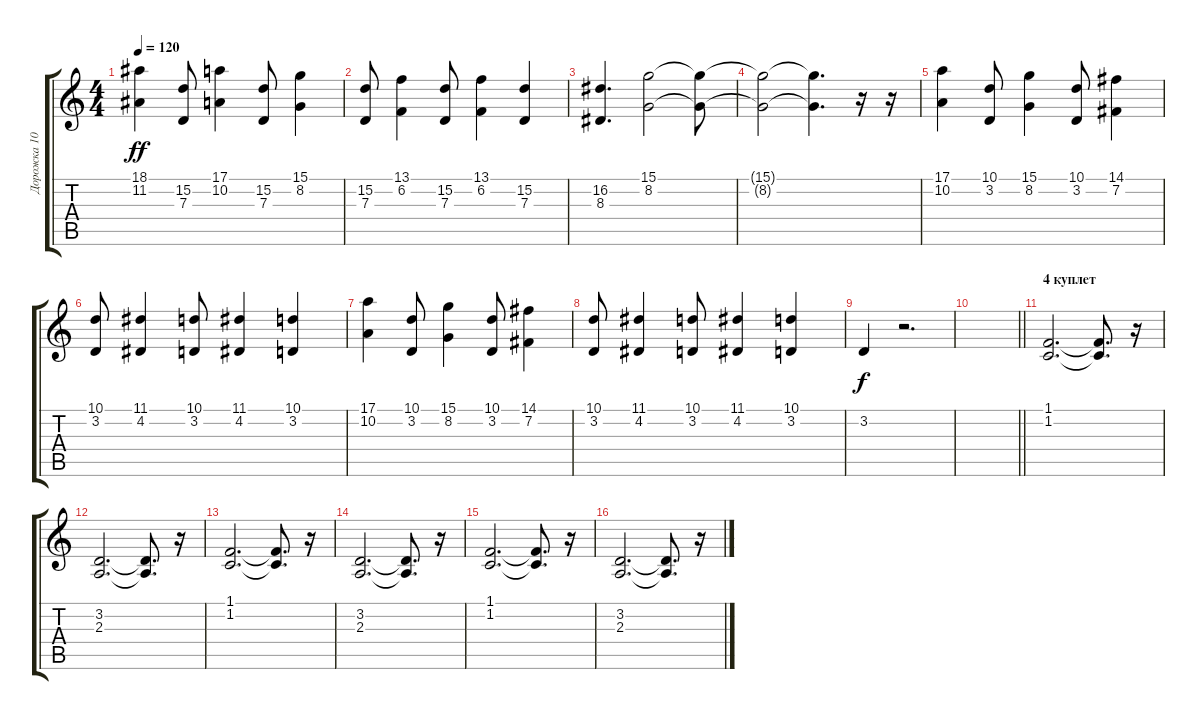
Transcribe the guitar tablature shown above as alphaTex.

\track ("Дорожка 10" "Дорожка 10") {instrument lead2sawtooth}
\staff {score tabs}
\tuning (E4 B3 G3 D3 A2 E2) {hide}
\ts (4 4)
\tempo 120
\clef g2
\ks c
(18.1 11.2).4{dy ff} (15.2 7.3).8 (17.1 10.2).4 (15.2 7.3).8 (15.1 8.2).4 |
(15.2 7.3).8 (13.1 6.2).4 (15.2 7.3).8 (13.1 6.2).4 (15.2 7.3).4 |
(16.2 8.3).4{d} (15.1 8.2).2 (15.1{t} 8.2{t}).8 |
(15.1{t} 8.2{t}).2 (15.1{t} 8.2{t}).4{d} r.16 r.16 |
(17.1 10.2).4 (10.1 3.2).8 (15.1 8.2).4 (10.1 3.2).8 (14.1 7.2).4 |
(10.1 3.2).8 (11.1 4.2).4 (10.1 3.2).8 (11.1 4.2).4 (10.1 3.2).4 |
(17.1 10.2).4 (10.1 3.2).8 (15.1 8.2).4 (10.1 3.2).8 (14.1 7.2).4 |
(10.1 3.2).8 (11.1 4.2).4 (10.1 3.2).8 (11.1 4.2).4 (10.1 3.2).4 |
3.2.4{dy f} r.2{d} |
\barLineRight lightlight
|
\section ("" "4 куплет")
(1.1 1.2).2{d} (1.1{t} 1.2{t}).8{d} r.16 |
(3.2 2.3).2{d} (3.2{t} 2.3{t}).8{d} r.16 |
(1.1 1.2).2{d} (1.1{t} 1.2{t}).8{d} r.16 |
(3.2 2.3).2{d} (3.2{t} 2.3{t}).8{d} r.16 |
(1.1 1.2).2{d} (1.1{t} 1.2{t}).8{d} r.16 |
(3.2 2.3).2{d} (3.2{t} 2.3{t}).8{d} r.16
